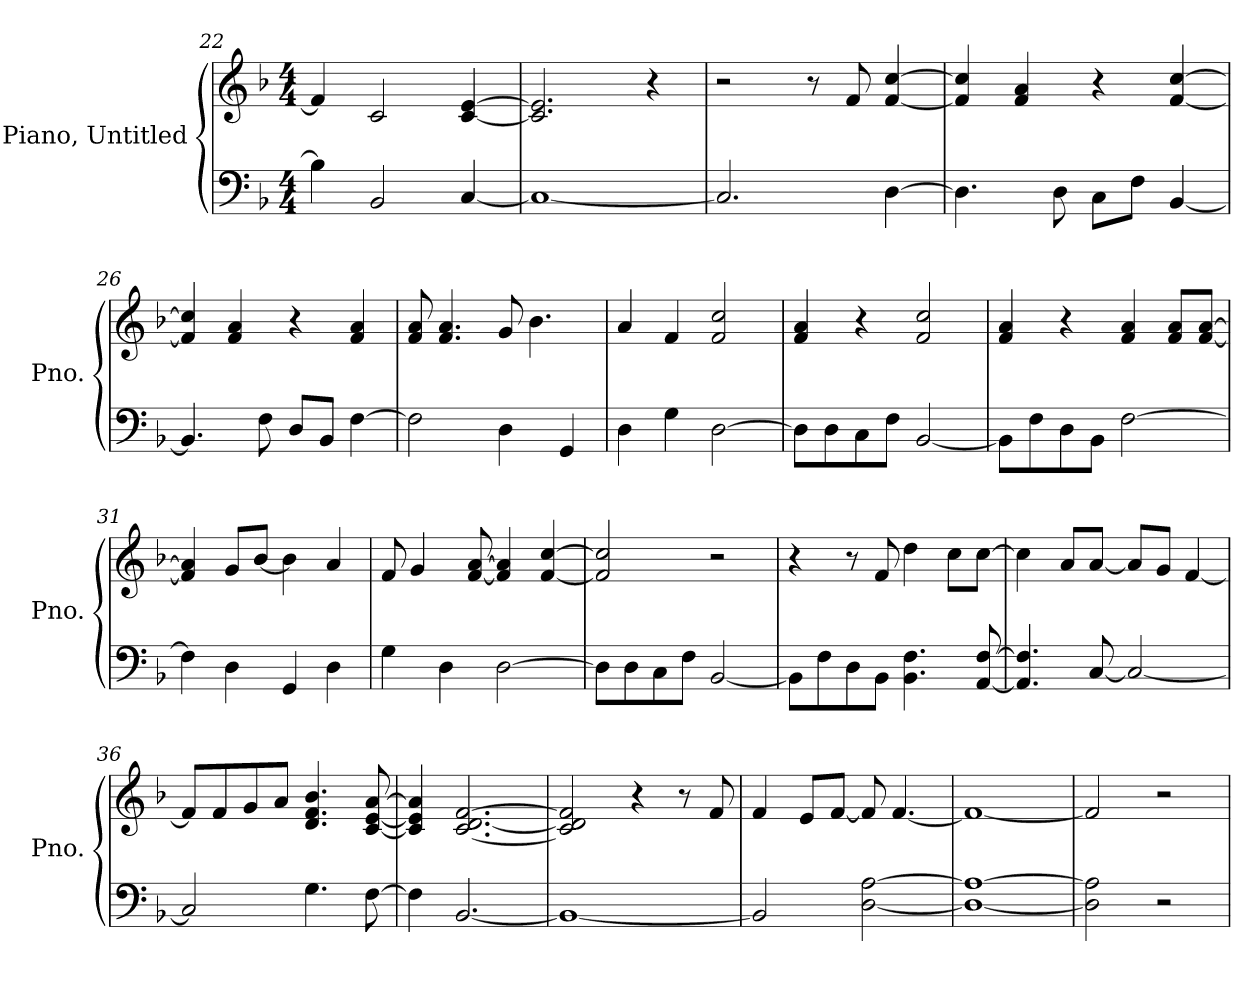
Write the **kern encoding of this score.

**kern	**kern
*part2	*part1
*staff2	*staff1
*I"Piano, Untitled	*I"Piano, Untitled
*I'Pno.	*I'Pno.
*clefF4	*clefG2
*k[b-]	*k[b-]
*M4/4	*M4/4
=22	=22
4B-\]	4f/]
2BB-/	2c/
[4C/	[4c/ [4e/
=23	=23
1C_	2.c/] 2.e/]
.	4r
=24	=24
2.C/]	2r
.	8r
.	8f/
[4D\	[4f/ [4cc/
=25	=25
4.D\]	4f/] 4cc/]
.	4f/ 4a/
8D\	.
8C\L	4r
8F\J	.
[4BB-/	[4f/ [4cc/
=26	=26
4.BB-/]	4f/] 4cc/]
.	4f/ 4a/
8F\	.
8D/L	4r
8BB-/J	.
[4F\	4f/ 4a/
!!LO:LB:g=z
=27	=27
2F\]	8f/ 8a/
.	4.f/ 4.a/
4D\	8g/
.	4.b-\
4GG/	.
=28	=28
4D\	4a/
4G\	4f/
[2D\	2f/ 2cc/
=29	=29
8D\L]	4f/ 4a/
8D\	.
8C\	4r
8F\J	.
[2BB-/	2f/ 2cc/
=30	=30
8BB-\L]	4f/ 4a/
8F\	.
8D\	4r
8BB-\J	.
[2F\	4f/ 4a/
.	8f/ 8a/L
.	[8f/ [8a/J
=31	=31
4F\]	4f/] 4a/]
4D\	8g/L
.	[8b-/J
4GG/	4b-\]
4D\	4a/
=32	=32
4G\	8f/
.	4g/
4D\	.
.	[8f/ [8a/
[2D\	4f/] 4a/]
.	[4f/ [4cc/
!!LO:PB:g=z
=33	=33
8D\L]	2f/] 2cc/]
8D\	.
8C\	.
8F\J	.
[2BB-/	2r
=34	=34
8BB-\L]	4r
8F\	.
8D\	8r
8BB-\J	8f/
4.BB-\ 4.F\	4dd\
.	8cc\L
[8AA/ [8F/	[8cc\J
=35	=35
4.AA/] 4.F/]	4cc\]
.	8a/L
[8C/	[8a/J
2C/_	8a/L]
.	8g/J
.	[4f/
=36	=36
2C/]	8f/L]
.	8f/
.	8g/
.	8a/J
4.G\	4.d/ 4.f/ 4.b-/
[8F\	[8c/ [8e/ [8a/
=37	=37
4F\]	4c/] 4e/] 4a/]
[2.BB-/	[2.c/ [2.d/ [2.f/
=38	=38
1BB-_	2c/] 2d/] 2f/]
.	4r
.	8r
.	8f/
!!LO:LB:g=z
=39	=39
2BB-/]	4f/
.	8e/L
.	[8f/J
[2D\ [2A\	8f/]
.	[4.f/
=40	=40
1D_ 1A_	1f_
=41	=41
2D\] 2A\]	2f/]
2r	2r
=	=
*-	*-
